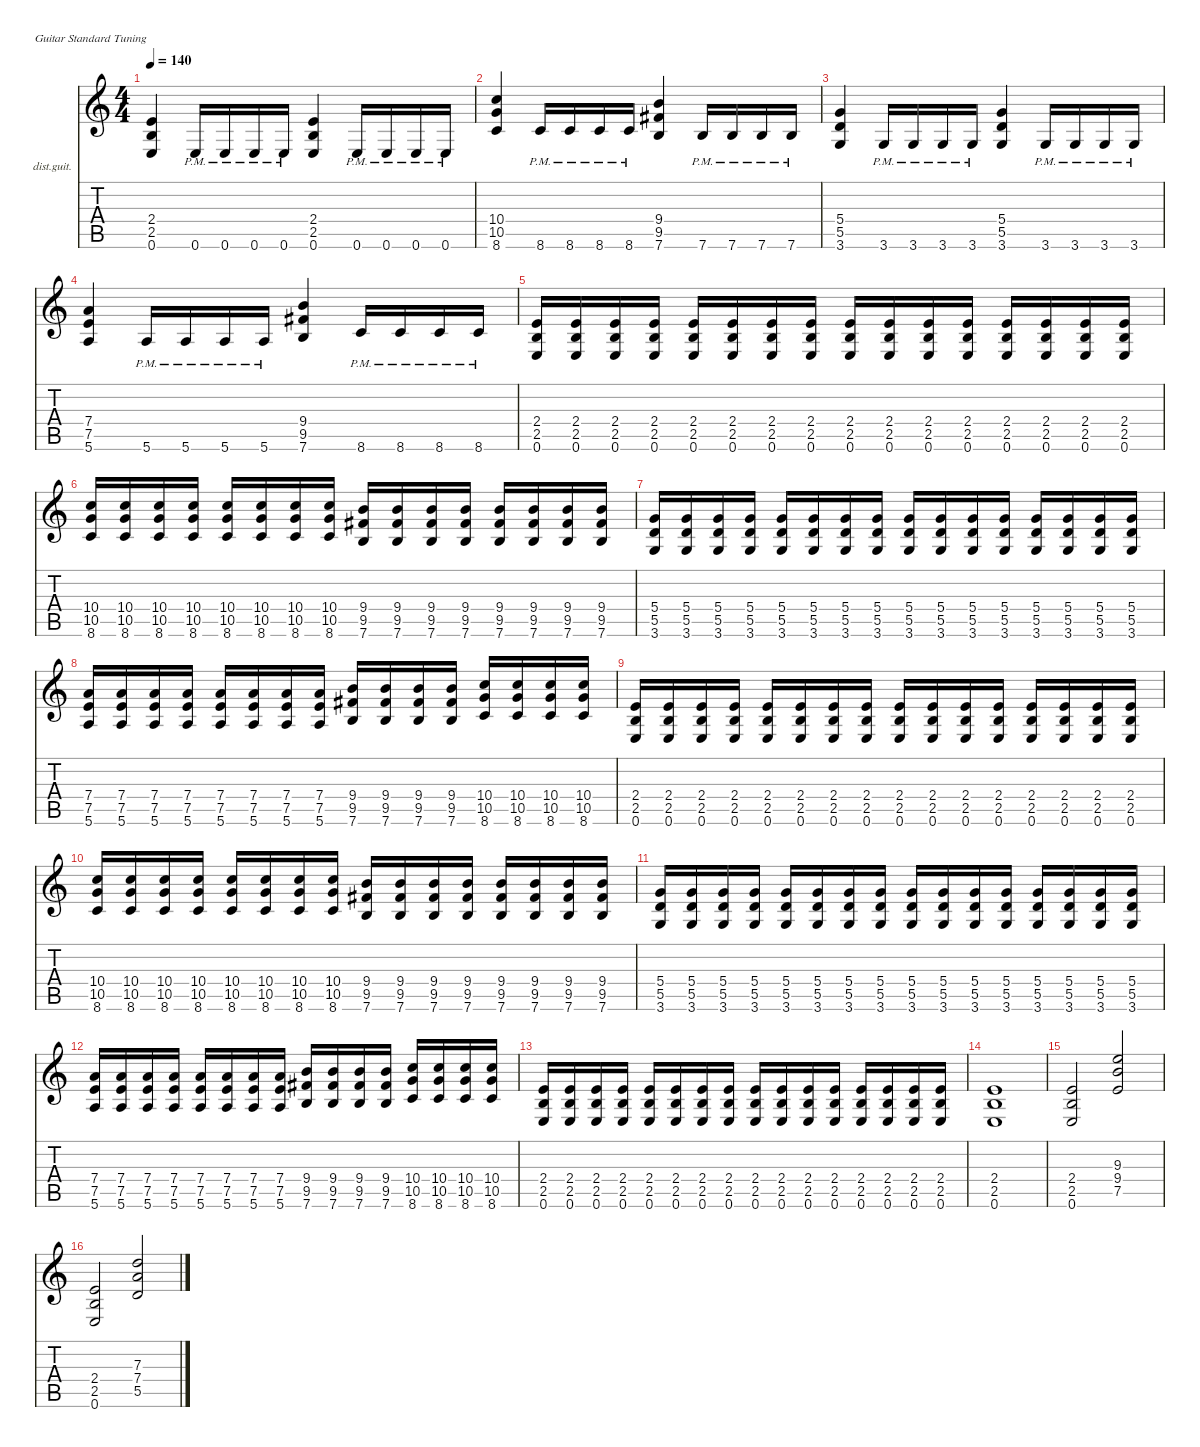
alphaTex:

\defaultSystemsLayout 4
\hideDynamics
\bracketExtendMode nobrackets
\firstSystemTrackNameOrientation horizontal
\otherSystemsTrackNameOrientation horizontal
\track ("Rythm Guitar" "dist.guit.") {instrument distortionguitar}
\staff {score tabs}
\tuning (E4 B3 G3 D3 A2 E2)
\ts (4 4)
\tempo 140
\clef g2
\ks c
(0.6 2.5 2.4).4{dy mf} 0.6{pm}.16 0.6{pm}.16 0.6{pm}.16 0.6{pm}.16 (0.6 2.5 2.4).4 0.6{pm}.16 0.6{pm}.16 0.6{pm}.16 0.6{pm}.16 |
(8.6 10.5 10.4).4 8.6{pm}.16 8.6{pm}.16 8.6{pm}.16 8.6{pm}.16 (7.6 9.5{acc #} 9.4).4 7.6{pm}.16 7.6{pm}.16 7.6{pm}.16 7.6{pm}.16 |
(3.6 5.5 5.4).4 3.6{pm}.16 3.6{pm}.16 3.6{pm}.16 3.6{pm}.16 (3.6 5.5 5.4).4 3.6{pm}.16 3.6{pm}.16 3.6{pm}.16 3.6{pm}.16 |
(5.6 7.5 7.4).4 5.6{pm}.16 5.6{pm}.16 5.6{pm}.16 5.6{pm}.16 (7.6 9.5{acc #} 9.4).4 8.6{pm}.16 8.6{pm}.16 8.6{pm}.16 8.6{pm}.16 |
(0.6 2.5 2.4).16 (0.6 2.5 2.4).16 (0.6 2.5 2.4).16 (2.4 2.5 0.6).16 (0.6 2.5 2.4).16 (0.6 2.5 2.4).16 (0.6 2.5 2.4).16 (2.4 2.5 0.6).16 (0.6 2.5 2.4).16 (0.6 2.5 2.4).16 (0.6 2.5 2.4).16 (2.4 2.5 0.6).16 (0.6 2.5 2.4).16 (0.6 2.5 2.4).16 (0.6 2.5 2.4).16 (2.4 2.5 0.6).16 |
(8.6 10.5 10.4).16 (8.6 10.5 10.4).16 (8.6 10.5 10.4).16 (8.6 10.5 10.4).16 (8.6 10.5 10.4).16 (8.6 10.5 10.4).16 (8.6 10.5 10.4).16 (8.6 10.5 10.4).16 (7.6 9.5{acc #} 9.4).16 (7.6 9.5{acc #} 9.4).16 (7.6 9.5{acc #} 9.4).16 (7.6 9.5{acc #} 9.4).16 (7.6 9.5{acc #} 9.4).16 (7.6 9.5{acc #} 9.4).16 (7.6 9.5{acc #} 9.4).16 (7.6 9.5{acc #} 9.4).16 |
(3.6 5.5 5.4).16 (3.6 5.5 5.4).16 (3.6 5.5 5.4).16 (3.6 5.5 5.4).16 (3.6 5.5 5.4).16 (3.6 5.5 5.4).16 (3.6 5.5 5.4).16 (3.6 5.5 5.4).16 (3.6 5.5 5.4).16 (3.6 5.5 5.4).16 (3.6 5.5 5.4).16 (3.6 5.5 5.4).16 (3.6 5.5 5.4).16 (3.6 5.5 5.4).16 (3.6 5.5 5.4).16 (3.6 5.5 5.4).16 |
(5.6 7.5 7.4).16 (5.6 7.5 7.4).16 (5.6 7.5 7.4).16 (5.6 7.5 7.4).16 (5.6 7.5 7.4).16 (5.6 7.5 7.4).16 (5.6 7.5 7.4).16 (5.6 7.5 7.4).16 (7.6 9.5{acc #} 9.4).16 (7.6 9.5{acc #} 9.4).16 (7.6 9.5{acc #} 9.4).16 (7.6 9.5{acc #} 9.4).16 (8.6 10.5 10.4).16 (8.6 10.5 10.4).16 (8.6 10.5 10.4).16 (8.6 10.5 10.4).16 |
(0.6 2.5 2.4).16 (0.6 2.5 2.4).16 (0.6 2.5 2.4).16 (2.4 2.5 0.6).16 (0.6 2.5 2.4).16 (0.6 2.5 2.4).16 (0.6 2.5 2.4).16 (2.4 2.5 0.6).16 (0.6 2.5 2.4).16 (0.6 2.5 2.4).16 (0.6 2.5 2.4).16 (2.4 2.5 0.6).16 (0.6 2.5 2.4).16 (0.6 2.5 2.4).16 (0.6 2.5 2.4).16 (2.4 2.5 0.6).16 |
(8.6 10.5 10.4).16 (8.6 10.5 10.4).16 (8.6 10.5 10.4).16 (8.6 10.5 10.4).16 (8.6 10.5 10.4).16 (8.6 10.5 10.4).16 (8.6 10.5 10.4).16 (8.6 10.5 10.4).16 (7.6 9.5{acc #} 9.4).16 (7.6 9.5{acc #} 9.4).16 (7.6 9.5{acc #} 9.4).16 (7.6 9.5{acc #} 9.4).16 (7.6 9.5{acc #} 9.4).16 (7.6 9.5{acc #} 9.4).16 (7.6 9.5{acc #} 9.4).16 (7.6 9.5{acc #} 9.4).16 |
(3.6 5.5 5.4).16 (3.6 5.5 5.4).16 (3.6 5.5 5.4).16 (3.6 5.5 5.4).16 (3.6 5.5 5.4).16 (3.6 5.5 5.4).16 (3.6 5.5 5.4).16 (3.6 5.5 5.4).16 (3.6 5.5 5.4).16 (3.6 5.5 5.4).16 (3.6 5.5 5.4).16 (3.6 5.5 5.4).16 (3.6 5.5 5.4).16 (3.6 5.5 5.4).16 (3.6 5.5 5.4).16 (3.6 5.5 5.4).16 |
(5.6 7.5 7.4).16 (5.6 7.5 7.4).16 (5.6 7.5 7.4).16 (5.6 7.5 7.4).16 (5.6 7.5 7.4).16 (5.6 7.5 7.4).16 (5.6 7.5 7.4).16 (5.6 7.5 7.4).16 (7.6 9.5{acc #} 9.4).16 (7.6 9.5{acc #} 9.4).16 (7.6 9.5{acc #} 9.4).16 (7.6 9.5{acc #} 9.4).16 (8.6 10.5 10.4).16 (8.6 10.5 10.4).16 (8.6 10.5 10.4).16 (8.6 10.5 10.4).16 |
(0.6 2.5 2.4).16 (0.6 2.5 2.4).16 (0.6 2.5 2.4).16 (2.4 2.5 0.6).16 (0.6 2.5 2.4).16 (0.6 2.5 2.4).16 (0.6 2.5 2.4).16 (2.4 2.5 0.6).16 (0.6 2.5 2.4).16 (0.6 2.5 2.4).16 (0.6 2.5 2.4).16 (2.4 2.5 0.6).16 (0.6 2.5 2.4).16 (0.6 2.5 2.4).16 (0.6 2.5 2.4).16 (2.4 2.5 0.6).16 |
(2.4 2.5 0.6).1 |
(2.4 2.5 0.6).2 (7.5 9.4 9.3).2 |
(2.4 2.5 0.6).2 (5.5 7.4 7.3).2
